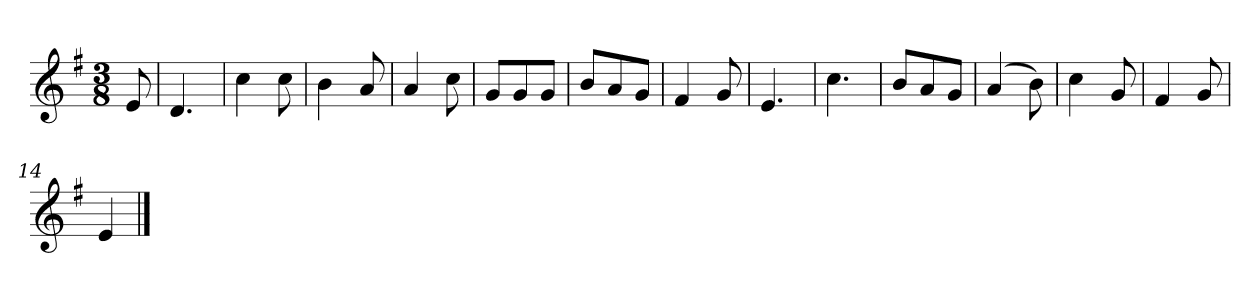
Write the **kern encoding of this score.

**kern
*part1
*staff1
*k[f#]
*M3/8
*MM120
=
8e
=1
4.d
=2
4cc
8cc
=3
4b
8a
=4
4a
8cc
=5
8gL
8g
8gJ
=6
8bL
8a
8gJ
=7
4f#
8g
=8
4.e
=9
4.cc
=10
8bL
8a
8gJ
=11
(4a
8b)
=12
4cc
8g
=13
4f#
8g
=14
4e
==
*-
